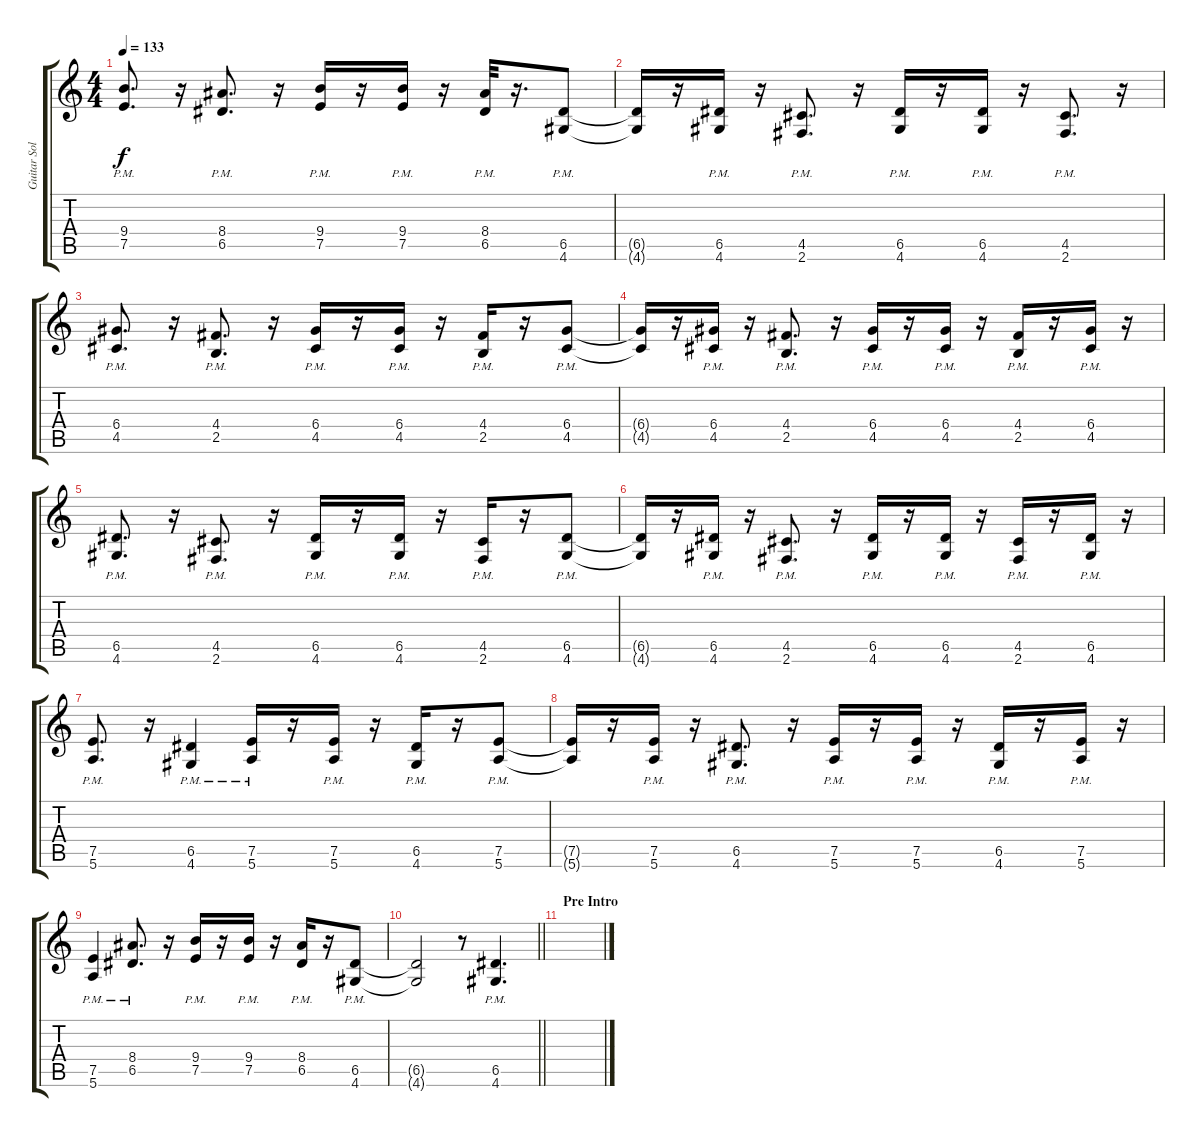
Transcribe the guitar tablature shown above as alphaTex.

\track ("Guitar Solo" "Guitar Sol") {instrument overdrivenguitar}
\staff {score tabs}
\tuning (E4 B3 G3 D3 A2 E2) {hide}
\ts (4 4)
\tempo 133
\clef g2
\ks c
(9.4{pm} 7.5).8{d dy f} r.16 (8.4{pm} 6.5).8{d} r.16 (9.4{pm} 7.5).16 r.16 (9.4{pm} 7.5).16 r.16 (8.4{pm} 6.5).32 r.16{d} (6.5{pm} 4.6).8 |
(6.5{t} 4.6{t}).16 r.16 (6.5{pm} 4.6).16 r.16 (4.5{pm} 2.6).8{d} r.16 (6.5{pm} 4.6).16 r.16 (6.5{pm} 4.6).16 r.16 (4.5{pm} 2.6).8{d} r.16 |
(6.4{pm} 4.5).8{d} r.16 (4.4 2.5{pm}).8{d} r.16 (6.4 4.5{pm}).16 r.16 (6.4 4.5{pm}).16 r.16 (4.4 2.5{pm}).16 r.16 (6.4 4.5{pm}).8 |
(6.4{t} 4.5{t}).16 r.16 (6.4 4.5{pm}).16 r.16 (4.4 2.5{pm}).8{d} r.16 (6.4 4.5{pm}).16 r.16 (6.4 4.5{pm}).16 r.16 (4.4 2.5{pm}).16 r.16 (6.4 4.5{pm}).16 r.16 |
(6.5{pm} 4.6).8{d} r.16 (4.5{pm} 2.6).8{d} r.16 (6.5{pm} 4.6).16 r.16 (6.5{pm} 4.6).16 r.16 (4.5{pm} 2.6).16 r.16 (6.5{pm} 4.6).8 |
(6.5{t} 4.6{t}).16 r.16 (6.5{pm} 4.6).16 r.16 (4.5{pm} 2.6).8{d} r.16 (6.5{pm} 4.6).16 r.16 (6.5{pm} 4.6).16 r.16 (4.5{pm} 2.6).16 r.16 (6.5{pm} 4.6).16 r.16 |
(7.5{pm} 5.6).8{d} r.16 (6.5{pm} 4.6).4 (7.5{pm} 5.6).16 r.16 (7.5{pm} 5.6).16 r.16 (6.5{pm} 4.6).16 r.16 (7.5{pm} 5.6).8 |
(7.5{t} 5.6{t}).16 r.16 (7.5{pm} 5.6).16 r.16 (6.5{pm} 4.6).8{d} r.16 (7.5{pm} 5.6).16 r.16 (7.5{pm} 5.6).16 r.16 (6.5{pm} 4.6).16 r.16 (7.5{pm} 5.6).16 r.16 |
(7.5{pm} 5.6).4 (8.4 6.5{pm}).8{d} r.16 (9.4 7.5{pm}).16 r.16 (9.4 7.5{pm}).16 r.16 (8.4 6.5{pm}).16 r.16 (6.5{pm} 4.6).8 |
\barLineRight lightlight
(6.5{t} 4.6{t}).2 r.8 (6.5 4.6{pm}).4{d} |
\section ("" "Pre Intro")
